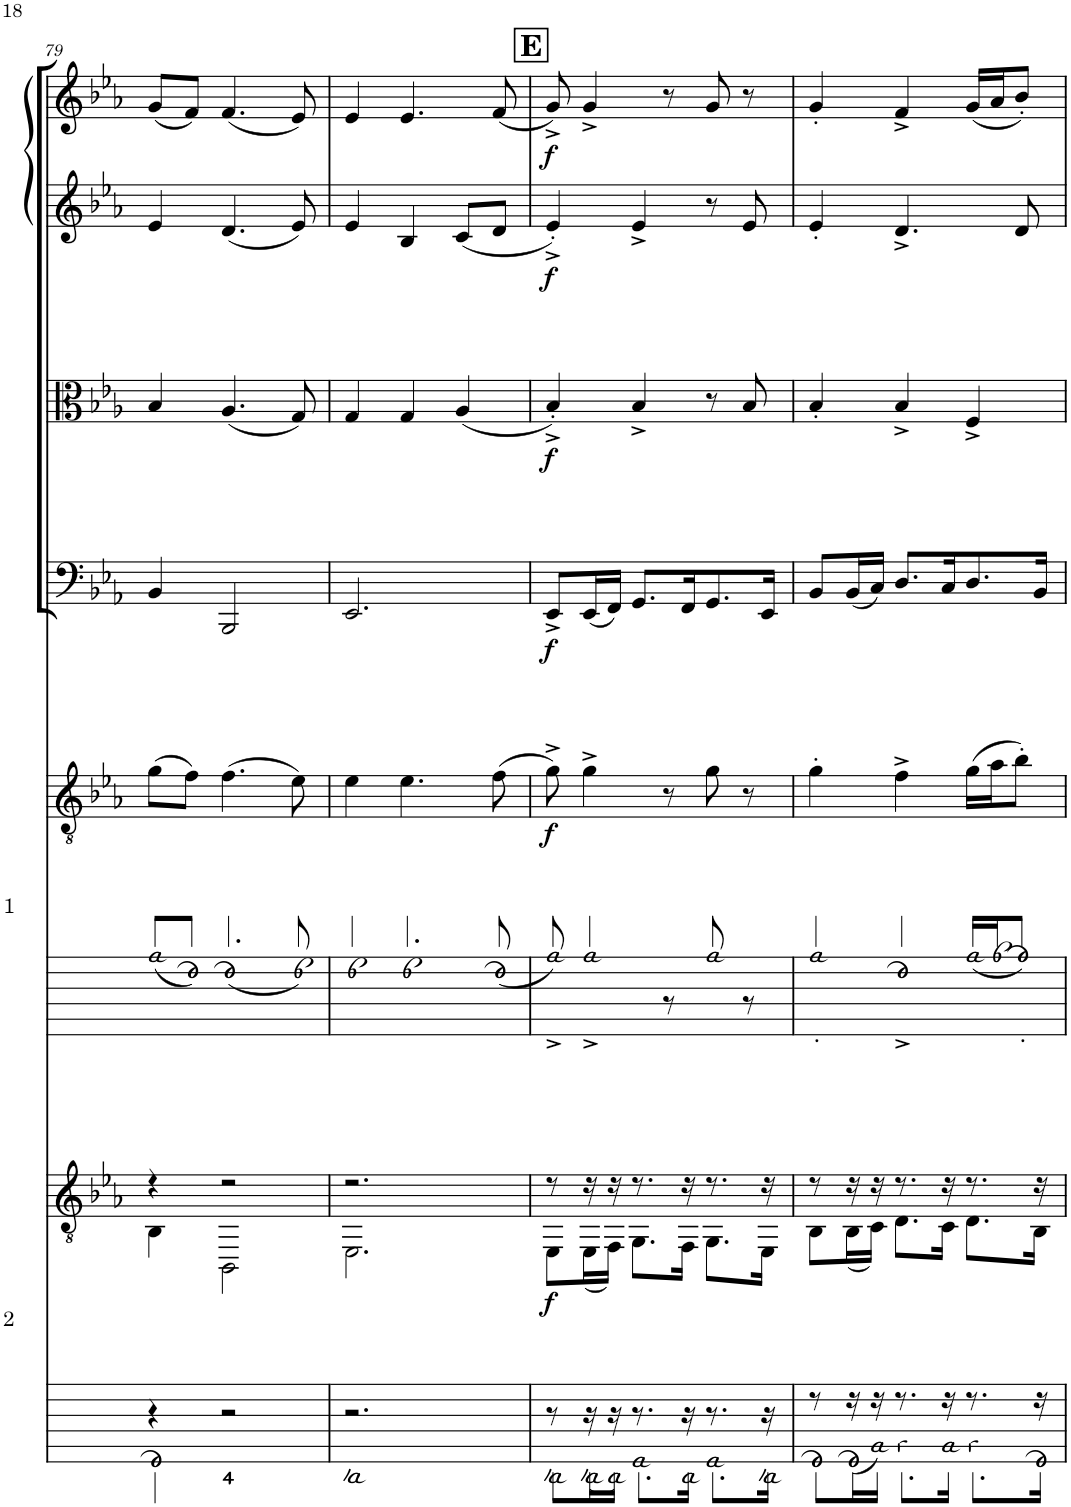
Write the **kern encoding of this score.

**kern	**kern	**dynam	**kern	**kern	**dynam	**kern	**dynam	**kern	**dynam	**kern	**dynam	**kern	**dynam
*part6	*part6	*part6	*part5	*part5	*part5	*part4	*part4	*part3	*part3	*part2	*part2	*part1	*part1
*staff8	*staff7	*staff7/8	*staff6	*staff5	*staff5/6	*staff4	*staff4	*staff3	*staff3	*staff2	*staff2	*staff1	*staff1
*I"2	*	*	*I"1	*	*	*I"Basso  e Continuo	*	*I"Viola	*	*I"Violino 2	*	*I"Violino 1	*
*	*	*	*	*	*	*	*	*I'Vla	*	*I'Vln	*	*I'Vln	*
!!LO:PB:g=z
*	*clefGv2	*	*	*clefGv2	*	*clefF4	*	*clefC3	*	*clefG2	*	*clefG2	*
*k[b-e-a-]	*k[b-e-a-]	*	*k[b-e-a-]	*k[b-e-a-]	*	*k[b-e-a-]	*	*k[b-e-a-]	*	*k[b-e-a-]	*	*k[b-e-a-]	*
*M3/4	*M3/4	*	*M3/4	*M3/4	*	*M3/4	*	*M3/4	*	*M3/4	*	*M3/4	*
=79	=79	=79	=79	=79	=79	=79	=79	=79	=79	=79	=79	=79	=79
*^	*^	*	*	*	*	*	*	*	*	*	*	*	*
4r	4BB-\	4r	4BB-\	.	8g/L	(8g\L	.	4BB-/	.	4B-/	.	4e-/	.	(8g/L	.
.	.	.	.	.	8f/J	8f\J)	.	.	.	.	.	.	.	8f/J)	.
2r	2BBB-	2r	2BBB-\	.	4.f/	(4.f\	.	2BBB-/	.	(4.A-/	.	(4.d/	.	(4.f/	.
.	.	.	.	.	8e-/	8e-\)	.	.	.	8G/)	.	8e-/)	.	8e-/)	.
=80	=80	=80	=80	=80	=80	=80	=80	=80	=80	=80	=80	=80	=80	=80	=80
2.r	2.EE-	2.r	2.EE-\	.	4e-/	4e-\	.	2.EE-/	.	4G/	.	4e-/	.	4e-/	.
.	.	.	.	.	4.e-/	4.e-\	.	.	.	4G/	.	4B-/	.	4.e-/	.
.	.	.	.	.	.	.	.	.	.	(4A-/	.	(8c/L	.	.	.
.	.	.	.	.	8f/	(8f\	.	.	.	.	.	8d/J	.	(8f/	.
!!LO:REH:place=s1:a:B:cj:fs=14:t=E
=81	=81	=81	=81	=81	=81	=81	=81	=81	=81	=81	=81	=81	=81	=81	=81
!	!	!	!	!LO:DY:b	!	!	!LO:DY:b	!	!LO:DY:b	!	!LO:DY:b	!	!LO:DY:b	!	!LO:DY:b
8r	8EE-\L	8r	8EE-\L	f	8g^/	8g^\)	f	8EE-^/L	f	4B-'^/)	f	4e-'^/)	f	8g^/)	f
16r	16EE-\L	16r	(16EE-\L	.	4g^/	4g^\	.	(16EE-/L	.	.	.	.	.	4g^/	.
16r	16FF\JJ	16r	16FF\JJ)	.	.	.	.	16FF/JJ)	.	.	.	.	.	.	.
8.r	8.GG\L	8.r	8.GG\L	.	.	.	.	8.GG/L	.	4B-^/	.	4e-^/	.	.	.
.	.	.	.	.	8r	8r	.	.	.	.	.	.	.	8r	.
16r	16FF\Jk	16r	16FF\Jk	.	.	.	.	16FF/K	.	.	.	.	.	.	.
8.r	8.GG\L	8.r	8.GG\L	.	8g/	8g\	.	8.GG/	.	8r	.	8r	.	8g/	.
.	.	.	.	.	8r	8r	.	.	.	8B-/	.	8e-/	.	8r	.
16r	16EE-\Jk	16r	16EE-\Jk	.	.	.	.	16EE-/Jk	.	.	.	.	.	.	.
=82	=82	=82	=82	=82	=82	=82	=82	=82	=82	=82	=82	=82	=82	=82	=82
8r	8BB-\L	8r	8BB-\L	.	4g'/	4g'\	.	8BB-/L	.	4B-'/	.	4e-'/	.	4g'/	.
16r	16BB-\L	16r	(16BB-\L	.	.	.	.	(16BB-/L	.	.	.	.	.	.	.
16r	16C\JJ	16r	16C\JJ)	.	.	.	.	16C/JJ)	.	.	.	.	.	.	.
8.r	8.D\L	8.r	8.D\L	.	4f^/	4f^\	.	8.D/L	.	4B-^/	.	4.d^/	.	4f^/	.
16r	16C\Jk	16r	16C\Jk	.	.	.	.	16C/K	.	.	.	.	.	.	.
8.r	8.D\L	8.r	8.D\L	.	16g/LL	(16g\LL	.	8.D/	.	4F^/	.	.	.	(16g/LL	.
.	.	.	.	.	16a-/J	16a-\J	.	.	.	.	.	.	.	16a-/J	.
.	.	.	.	.	8b-'/J	8b-'\J)	.	.	.	.	.	8d/	.	8b-'/J)	.
16r	16BB-\Jk	16r	16BB-\Jk	.	.	.	.	16BB-/Jk	.	.	.	.	.	.	.
*v	*v	*	*	*	*	*	*	*	*	*	*	*	*	*	*
*	*v	*v	*	*	*	*	*	*	*	*	*	*	*	*
=	=	=	=	=	=	=	=	=	=	=	=	=	=
*-	*-	*-	*-	*-	*-	*-	*-	*-	*-	*-	*-	*-	*-
